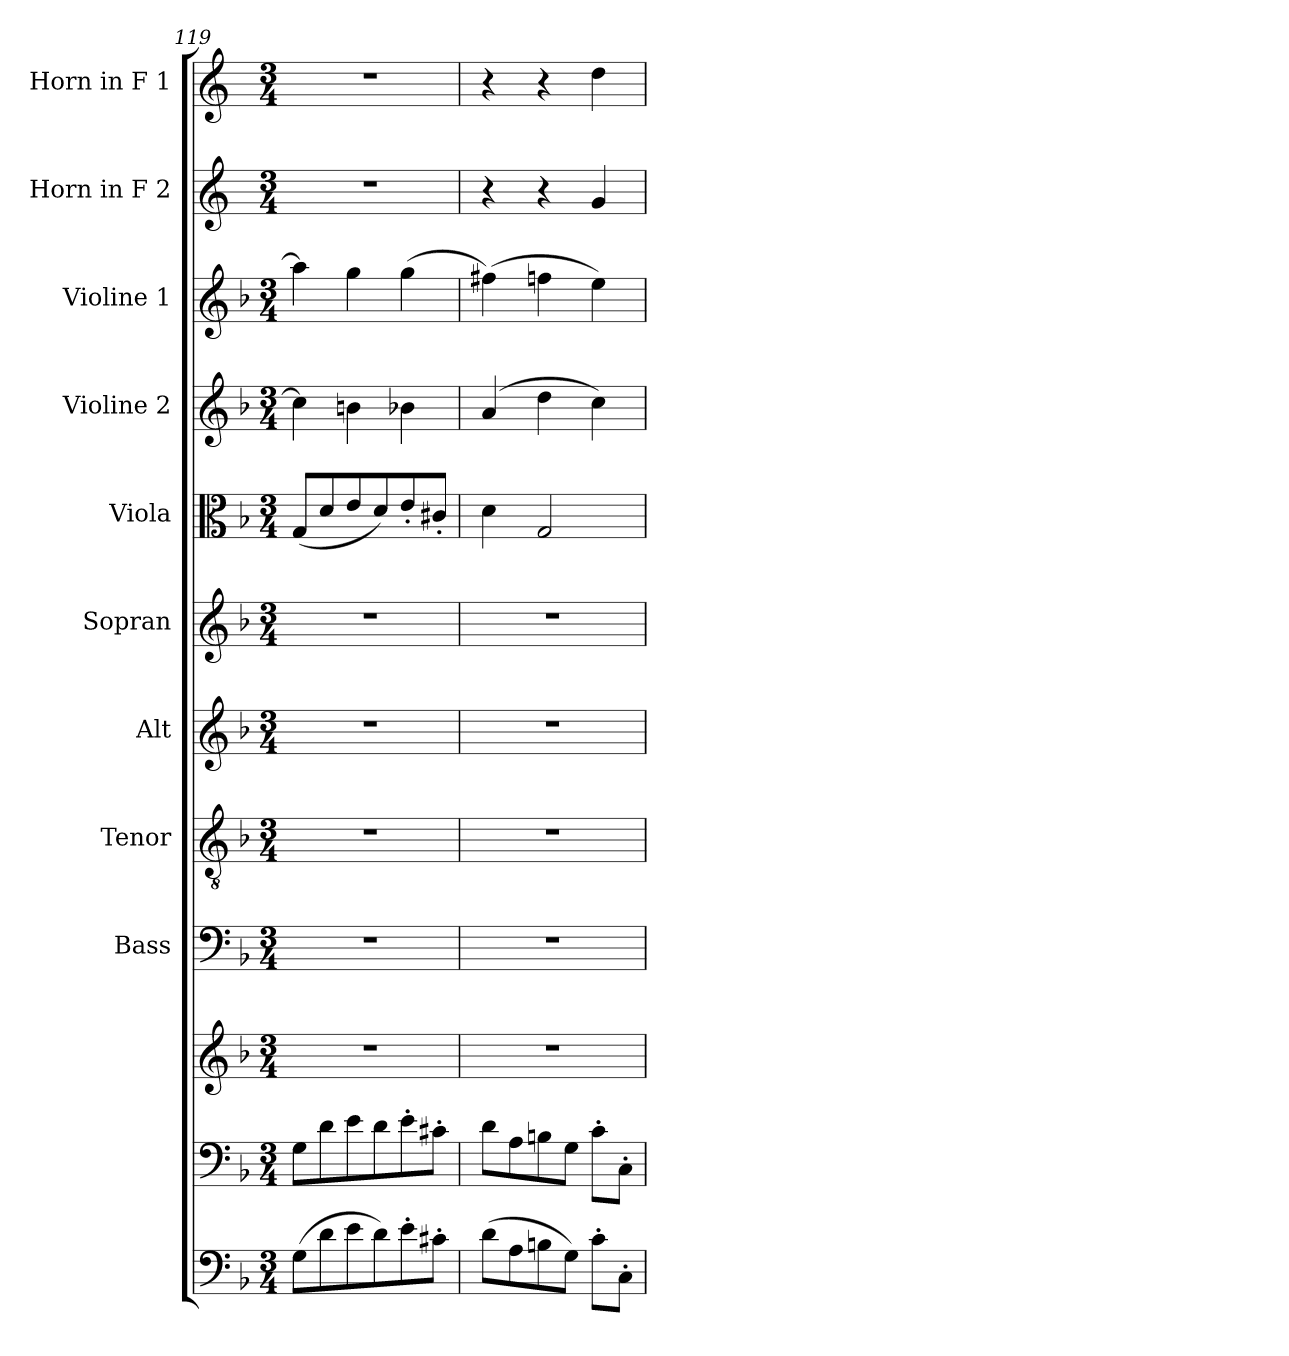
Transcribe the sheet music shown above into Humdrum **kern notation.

**kern	**kern	**kern	**kern	**kern	**kern	**kern	**kern	**kern	**kern	**kern	**kern
*part11	*part10	*part10	*part9	*part8	*part7	*part6	*part5	*part4	*part3	*part2	*part1
*staff12	*staff11	*staff10	*staff9	*staff8	*staff7	*staff6	*staff5	*staff4	*staff3	*staff2	*staff1
*	*	*	*I"Bass	*I"Tenor	*I"Alt	*I"Sopran	*I"Viola	*I"Violine 2	*I"Violine 1	*I"Horn in F 2	*I"Horn in F 1
*	*	*	*I'B.	*I'T.	*I'A.	*I'S.	*I'Vla.	*I'Vl. 2	*I'Vl. 1	*	*
*clefF4	*clefF4	*clefG2	*clefF4	*clefGv2	*clefG2	*clefG2	*clefC3	*clefG2	*clefG2	*clefG2	*clefG2
*ITrd7c12	*	*	*	*	*	*	*	*	*	*ITrd4c7	*ITrd4c7
*k[b-]	*k[b-]	*k[b-]	*k[b-]	*k[b-]	*k[b-]	*k[b-]	*k[b-]	*k[b-]	*k[b-]	*k[b-]	*k[b-]
*F:	*F:	*F:	*F:	*F:	*F:	*F:	*F:	*F:	*F:	*F:	*F:
*M3/4	*M3/4	*M3/4	*M3/4	*M3/4	*M3/4	*M3/4	*M3/4	*M3/4	*M3/4	*M3/4	*M3/4
=119	=119	=119	=119	=119	=119	=119	=119	=119	=119	=119	=119
(>8GG\L	8G\L	2.r	2.r	2.r	2.r	2.r	(<8G/L	4cc\]	4aa\]	2.r	2.r
8D\	8d\	.	.	.	.	.	8d/	.	.	.	.
8E\	8e\	.	.	.	.	.	8e/	4bn\	4gg\	.	.
8D\)	8d\	.	.	.	.	.	8d/)	.	.	.	.
8E'>\	8e'>\	.	.	.	.	.	8e'</	4b-X\	(>4gg\	.	.
8C#X'>\J	8c#X'>\J	.	.	.	.	.	8c#X'</J	.	.	.	.
=120	=120	=120	=120	=120	=120	=120	=120	=120	=120	=120	=120
(>8D\L	8d\L	2.r	2.r	2.r	2.r	2.r	4d\	(4a/	(>4ff#X\)	4r	4r
8AA\	8A\	.	.	.	.	.	.	.	.	.	.
8BBn\	8Bn\	.	.	.	.	.	2G/	4dd\	4ffn\	4r	4r
8GG\J)	8G\J	.	.	.	.	.	.	.	.	.	.
8C'>\L	8c'>\L	.	.	.	.	.	.	4cc\)	4ee\)	4c/	4g\
8CC'>\J	8C'>\J	.	.	.	.	.	.	.	.	.	.
=	=	=	=	=	=	=	=	=	=	=	=
*-	*-	*-	*-	*-	*-	*-	*-	*-	*-	*-	*-
